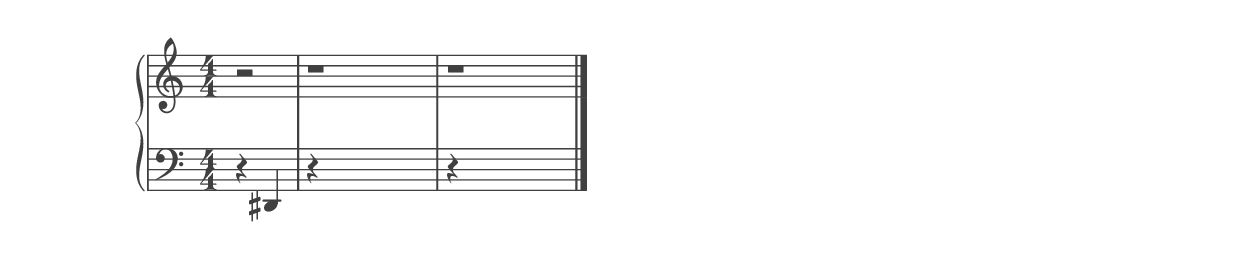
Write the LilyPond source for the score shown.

%% ----------------------------------------------------------------------------
%% Generated on: 2019 January 05
%% Note Name: D2#
%% Octave: 2
%% Clef: bass
%% Filename: 025-19-2-bass-D2#
%% ----------------------------------------------------------------------------

\version "2.19.82"

\include "../piano_note_colors.ly"

\header {
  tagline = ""
}

upper = {
  \clef treble
  \numericTimeSignature
  % treble note
  r2
  % treble octave (hidden)
  r1
  % treble octave (hidden) repeat
  \unHideNotes
  r1
  \bar "|."
}

lower = {
  \clef bass
  \numericTimeSignature
  % bass note in color
  r4 dis,4
  % bass octave (hidden)
  r4 \hideNotes dis,,4 dis,4 dis4
  % bass octave (hidden) repeat
  \unHideNotes
  r4 \hideNotes dis,,4 dis,4 dis4
}

\score {
  \new PianoStaff <<
    \context Score
    \applyContext #(override-color-for-all-grobs default-black)
    \time 4/4
    \partial 2
    \new Staff = upper { \upper }
    \new Staff = lower { \lower }
  >>
  \layout { }
  \midi { }
}